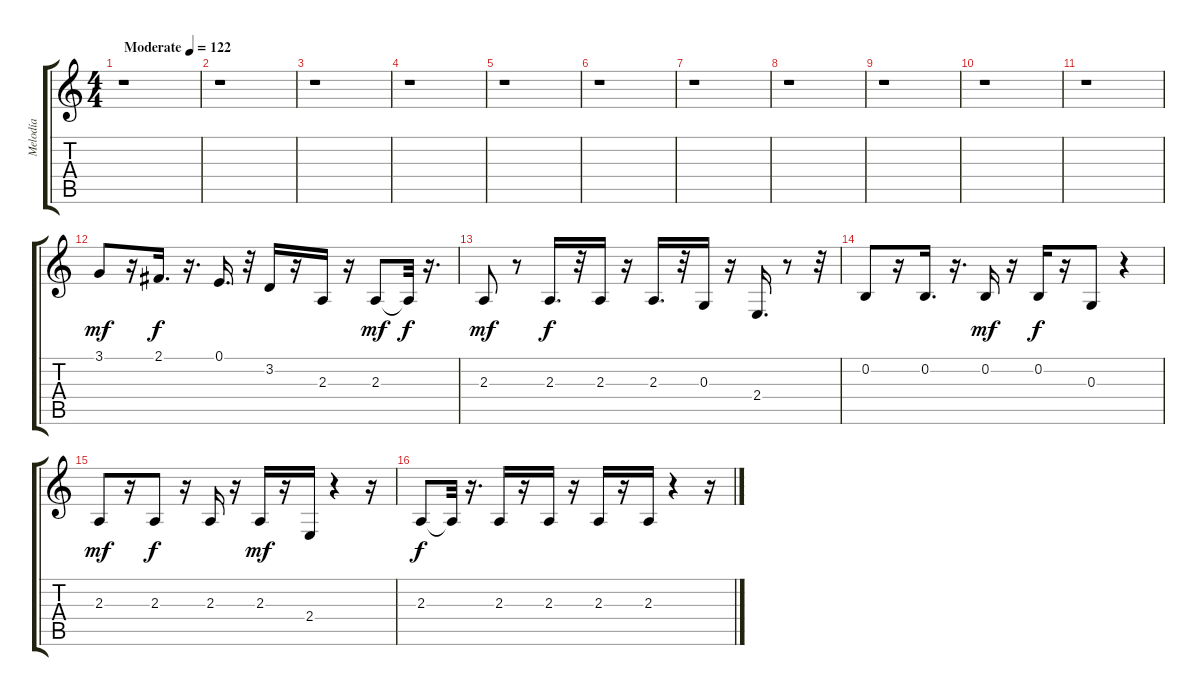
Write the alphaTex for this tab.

\track ("Melodía" "Melodía") {instrument clavinet}
\staff {score tabs}
\tuning (E4 B3 G3 D3 A2 E2) {hide}
\ts (4 4)
\tempo (122 "Moderate")
\clef g2
\ks c
r.1{dy mf instrument clavinet} |
r.1 |
r.1 |
r.1 |
r.1 |
r.1 |
r.1 |
r.1 |
r.1 |
r.1 |
r.1 |
3.1.8 r.16 2.1.16{d dy f} r.16{d} 0.1.16{d} r.32 3.2.16 r.16 2.3.16 r.16 2.3.8{dy mf} 2.3{t}.32{dy f} r.16{d} |
2.3.8{dy mf} r.8 2.3.16{d dy f} r.32 2.3.16 r.16 2.3.16{d} r.32 0.3.16 r.16 2.4.16{d} r.8 r.32 |
0.2.8 r.16 0.2.16{d} r.16{d} 0.2.16{dy mf} r.16 0.2.16{dy f} r.16 0.3.8 r.4 |
2.3.8{dy mf} r.16 2.3.8{dy f} r.16 2.3.16 r.16 2.3.16{dy mf} r.16 2.4.16 r.4 r.16 |
2.3.8{dy f} 2.3{t}.32 r.16{d} 2.3.16 r.16 2.3.16 r.16 2.3.16 r.16 2.3.16 r.4 r.16
